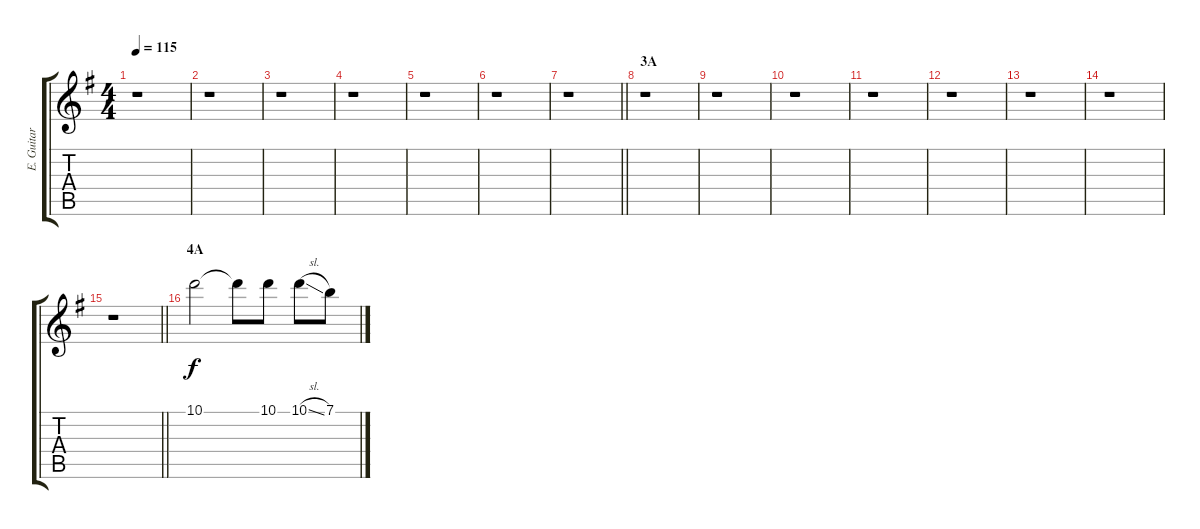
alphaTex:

\track ("E. Guitar I" "E. Guitar ") {instrument overdrivenguitar}
\staff {score tabs}
\tuning (E4 B3 G3 D3 A2 E2) {hide}
\ts (4 4)
\tempo 115
\clef g2
\ks g
r.1{dy f} |
r.1 |
r.1 |
r.1 |
r.1 |
r.1 |
\barLineRight lightlight
r.1 |
\section ("" "3A")
r.1 |
r.1 |
r.1 |
r.1 |
r.1 |
r.1 |
r.1 |
\barLineRight lightlight
r.1 |
\section ("" "4A")
10.1.2 10.1{t}.8 10.1.8 10.1{sl}.8 7.1.8
